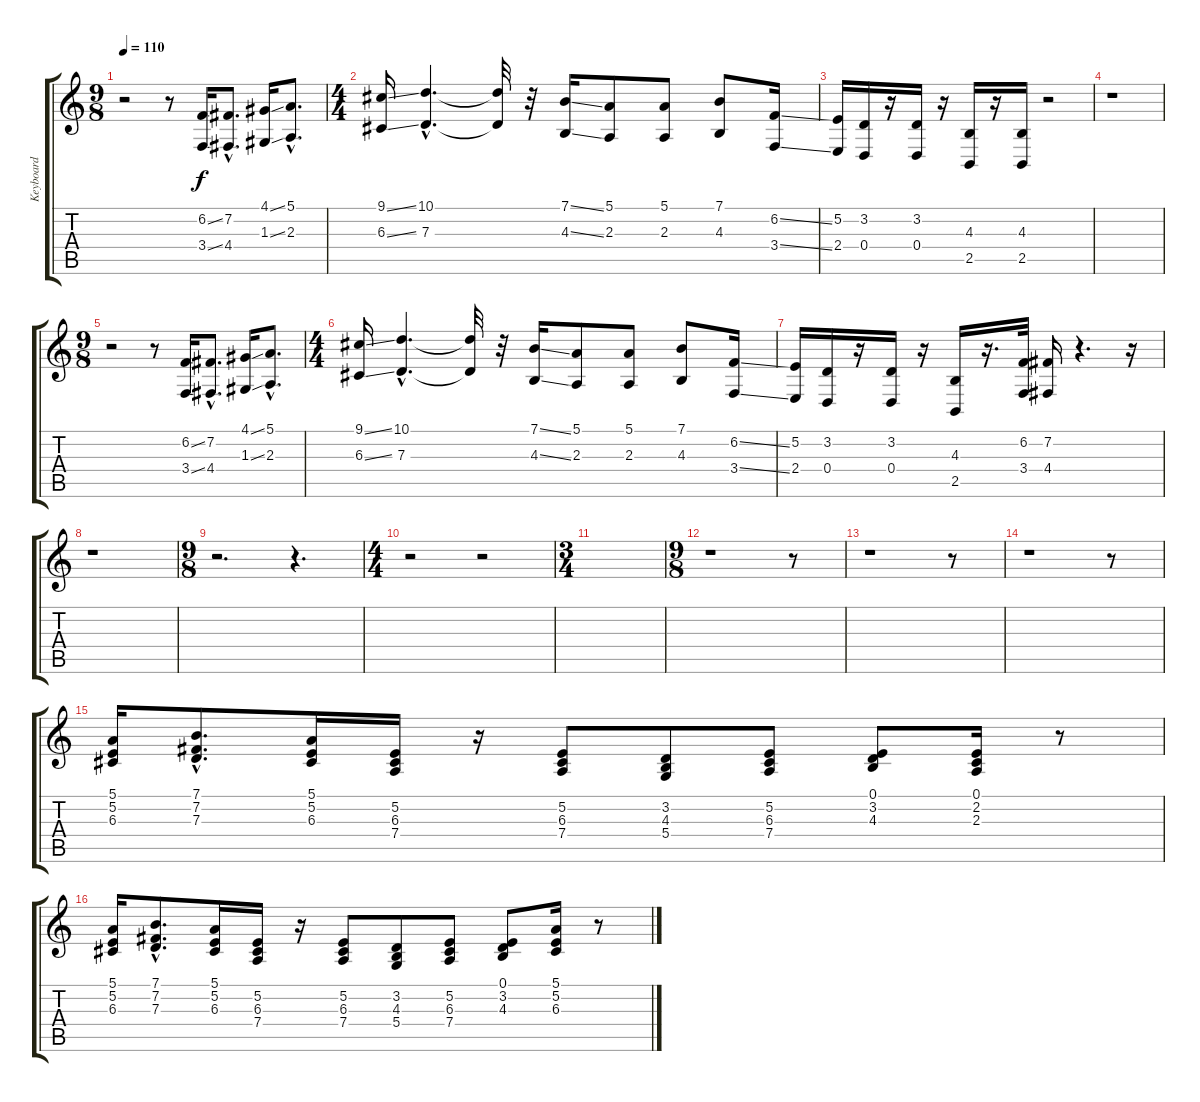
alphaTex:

\track ("Keyboard" "Keyboard") {instrument accordion}
\staff {score tabs}
\tuning (E4 B3 G3 D3 A2 E2) {hide}
\ts (9 8)
\tempo 110
\clef g2
\ks c
r.2{dy f} r.8 (6.2{ss} 3.4{ss}).16 (7.2{hac} 4.4{hac}).8{d} (4.1{ss} 1.3{ss}).16 (5.1{hac} 2.3{hac}).8{d} |
\ts (4 4)
(9.1{ss} 6.3{ss}).16 (10.1{hac} 7.3{hac}).4{d} (10.1{t} 7.3{t}).32 r.32 (7.1{ss} 4.3{ss}).16 (5.1 2.3).8 (5.1 2.3).8 (7.1 4.3).8 (6.2{ss} 3.4{ss}).16 |
(5.2 2.4).16 (3.2 0.4).16 r.16 (3.2 0.4).16 r.16 (4.3 2.5).16 r.16 (4.3 2.5).16 r.2 |
r.1 |
\ts (9 8)
r.2 r.8 (6.2{ss} 3.4{ss}).16 (7.2{hac} 4.4{hac}).8{d} (4.1{ss} 1.3{ss}).16 (5.1{hac} 2.3{hac}).8{d} |
\ts (4 4)
(9.1{ss} 6.3{ss}).16 (10.1{hac} 7.3{hac}).4{d} (10.1{t} 7.3{t}).32 r.32 (7.1{ss} 4.3{ss}).16 (5.1 2.3).8 (5.1 2.3).8 (7.1 4.3).8 (6.2{ss} 3.4{ss}).16 |
(5.2 2.4).16 (3.2 0.4).16 r.16 (3.2 0.4).16 r.16 (4.3 2.5).16 r.16{d} (6.2 3.4).32 (7.2 4.4).16 r.4{d} r.16 |
r.1 |
\ts (9 8)
r.2{d} r.4{d} |
\ts (4 4)
r.2 r.2 |
\ts (3 4)
|
\ts (9 8)
r.1 r.8 |
r.1 r.8 |
r.1 r.8 |
(5.1 5.2 6.3).16 (7.1{hac} 7.2{hac} 7.3{hac}).8{d} (5.1 5.2 6.3).16 (5.2 6.3 7.4).16 r.16 (5.2 6.3 7.4).8 (3.2 4.3 5.4).8 (5.2 6.3 7.4).8 (0.1 3.2 4.3).8 (0.1 2.2 2.3).16 r.8 |
(5.1 5.2 6.3).16 (7.1{hac} 7.2{hac} 7.3{hac}).8{d} (5.1 5.2 6.3).16 (5.2 6.3 7.4).16 r.16 (5.2 6.3 7.4).8 (3.2 4.3 5.4).8 (5.2 6.3 7.4).8 (0.1 3.2 4.3).8 (5.1 5.2 6.3).16 r.8
